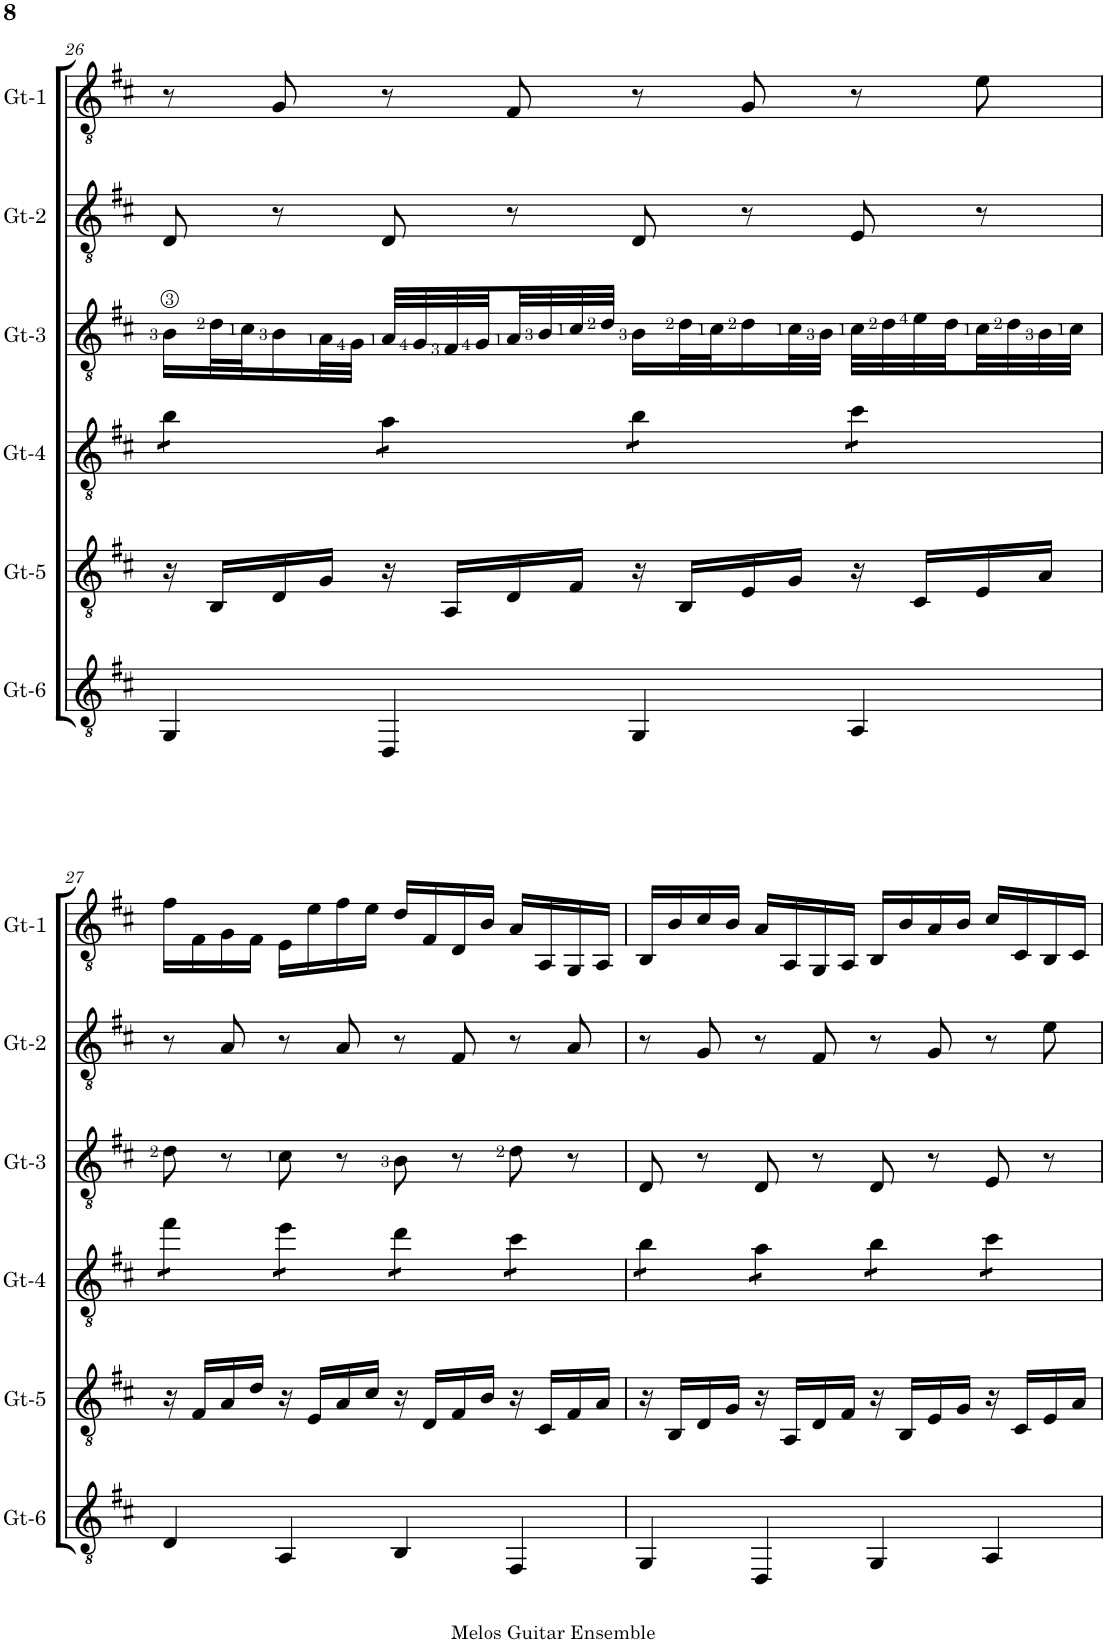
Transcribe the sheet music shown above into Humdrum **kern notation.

**kern	**kern	**kern	**kern	**kern	**kern
*part6	*part5	*part4	*part3	*part2	*part1
*staff6	*staff5	*staff4	*staff3	*staff2	*staff1
*I"Gt-6	*I"Gt-5	*I"Gt-4	*I"Gt-3	*I"Gt-2	*I"Gt-1
*I'Gt-6	*I'Gt-5	*I'Gt-4	*I'Gt-3	*I'Gt-2	*I'Gt-1
!!LO:PB:g=z
*clefGv2	*clefGv2	*clefGv2	*clefGv2	*clefGv2	*clefGv2
*k[f#c#]	*k[f#c#]	*k[f#c#]	*k[f#c#]	*k[f#c#]	*k[f#c#]
*M4/4	*M4/4	*M4/4	*M4/4	*M4/4	*M4/4
=26	=26	=26	=26	=26	=26
*	*	*tremolo	*	*	*
4GG/	16r	8b\L	16B\LL	8D/	8r
.	16BB/LL	.	32d\L	.	.
.	.	.	32c#\J	.	.
.	16D/	8b\J	16B\	8r	8G/
.	16G/JJ	.	32A\L	.	.
.	.	.	32G\JJJ	.	.
4DD/	16r	8a\L	32A/LLL	8D/	8r
.	.	.	32G/	.	.
.	16AA/LL	.	32F#/	.	.
.	.	.	32G/	.	.
.	16D/	8a\J	32A/	8r	8F#/
.	.	.	32B/	.	.
.	16F#/JJ	.	32c#/	.	.
.	.	.	32d/JJJ	.	.
4GG/	16r	8b\L	16B\LL	8D/	8r
.	16BB/LL	.	32d\L	.	.
.	.	.	32c#\J	.	.
.	16E/	8b\J	16d\	8r	8G/
.	16G/JJ	.	32c#\L	.	.
.	.	.	32B\JJJ	.	.
4AA/	16r	8cc#\L	32c#\LLL	8E/	8r
.	.	.	32d\	.	.
.	16C#/LL	.	32e\	.	.
.	.	.	32d\	.	.
.	16E/	8cc#\J	32c#\	8r	8e\
.	.	.	32d\	.	.
.	16A/JJ	.	32B\	.	.
.	.	.	32c#\JJJ	.	.
!!LO:LB:g=z
=27	=27	=27	=27	=27	=27
4D/	16r	8ff#\L	8d\	8r	16f#\LL
.	16F#/LL	.	.	.	16F#\
.	16A/	8ff#\J	8r	8A/	16G\
.	16d/JJ	.	.	.	16F#\JJ
4AA/	16r	8ee\L	8c#\	8r	16E\LL
.	16E/LL	.	.	.	16e\
.	16A/	8ee\J	8r	8A/	16f#\
.	16c#/JJ	.	.	.	16e\JJ
4BB/	16r	8dd\L	8B\	8r	16d/LL
.	16D/LL	.	.	.	16F#/
.	16F#/	8dd\J	8r	8F#/	16D/
.	16B/JJ	.	.	.	16B/JJ
4FF#/	16r	8cc#\L	8d\	8r	16A/LL
.	16C#/LL	.	.	.	16AA/
.	16F#/	8cc#\J	8r	8A/	16GG/
.	16A/JJ	.	.	.	16AA/JJ
=28	=28	=28	=28	=28	=28
4GG/	16r	8b\L	8D/	8r	16BB/LL
.	16BB/LL	.	.	.	16B/
.	16D/	8b\J	8r	8G/	16c#/
.	16G/JJ	.	.	.	16B/JJ
4DD/	16r	8a\L	8D/	8r	16A/LL
.	16AA/LL	.	.	.	16AA/
.	16D/	8a\J	8r	8F#/	16GG/
.	16F#/JJ	.	.	.	16AA/JJ
4GG/	16r	8b\L	8D/	8r	16BB/LL
.	16BB/LL	.	.	.	16B/
.	16E/	8b\J	8r	8G/	16A/
.	16G/JJ	.	.	.	16B/JJ
4AA/	16r	8cc#\L	8E/	8r	16c#/LL
.	16C#/LL	.	.	.	16C#/
.	16E/	8cc#\J	8r	8e\	16BB/
*	*	*Xtremolo	*	*	*
.	16A/JJ	.	.	.	16C#/JJ
=	=	=	=	=	=
*-	*-	*-	*-	*-	*-
